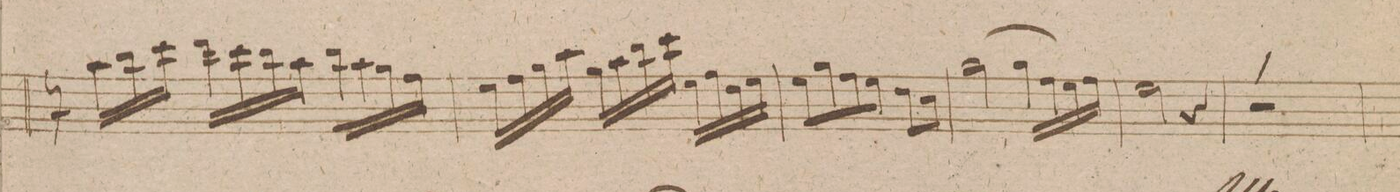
**kern	**dynam
*I"Clarinetto 1mo in. A.	*
*clefG2	*
*k[f#c#g#]	*
*M3/4	*
16r	.
*16\left	*
16ff#\LL	.
*16\right	*
16gg#\	.
*16\left	*
16aa\JJ	.
*16\right	*
16bb\LL	.
*16\left	*
16aa\	.
*16\right	*
16gg#\	.
*16\left	*
16ff#\JJ	.
*16\right	*
16gg#\LL	.
*16\left	*
16ff#\	.
*16\right	*
16ee\	.
16dd\JJ	.
=89	=89
16cc#\LL	.
16dd\	.
16ee\	.
*16\left	*
16ff#\JJ	.
*16\right	*
16ee\LL	.
*16\left	*
16ff#\	.
*16\right	*
16gg#\	.
*16\left	*
16aa\JJ	.
*16\right	*
16cc#\LL	.
16dd\	.
16b\	.
16cc#\JJ	.
=90	=90
8cc#\L	.
8ee\J	.
8dd\L	.
8cc#\J	.
8b\L	.
8a\J	.
=91	=91
[>2ee\	.
16ee\LL]	.
16dd\	.
16cc#\	.
16dd\JJ	.
=92	=92
2cc#\	.
4r	.
=93	=93
2.r	.
=94	=94
*-	*-
